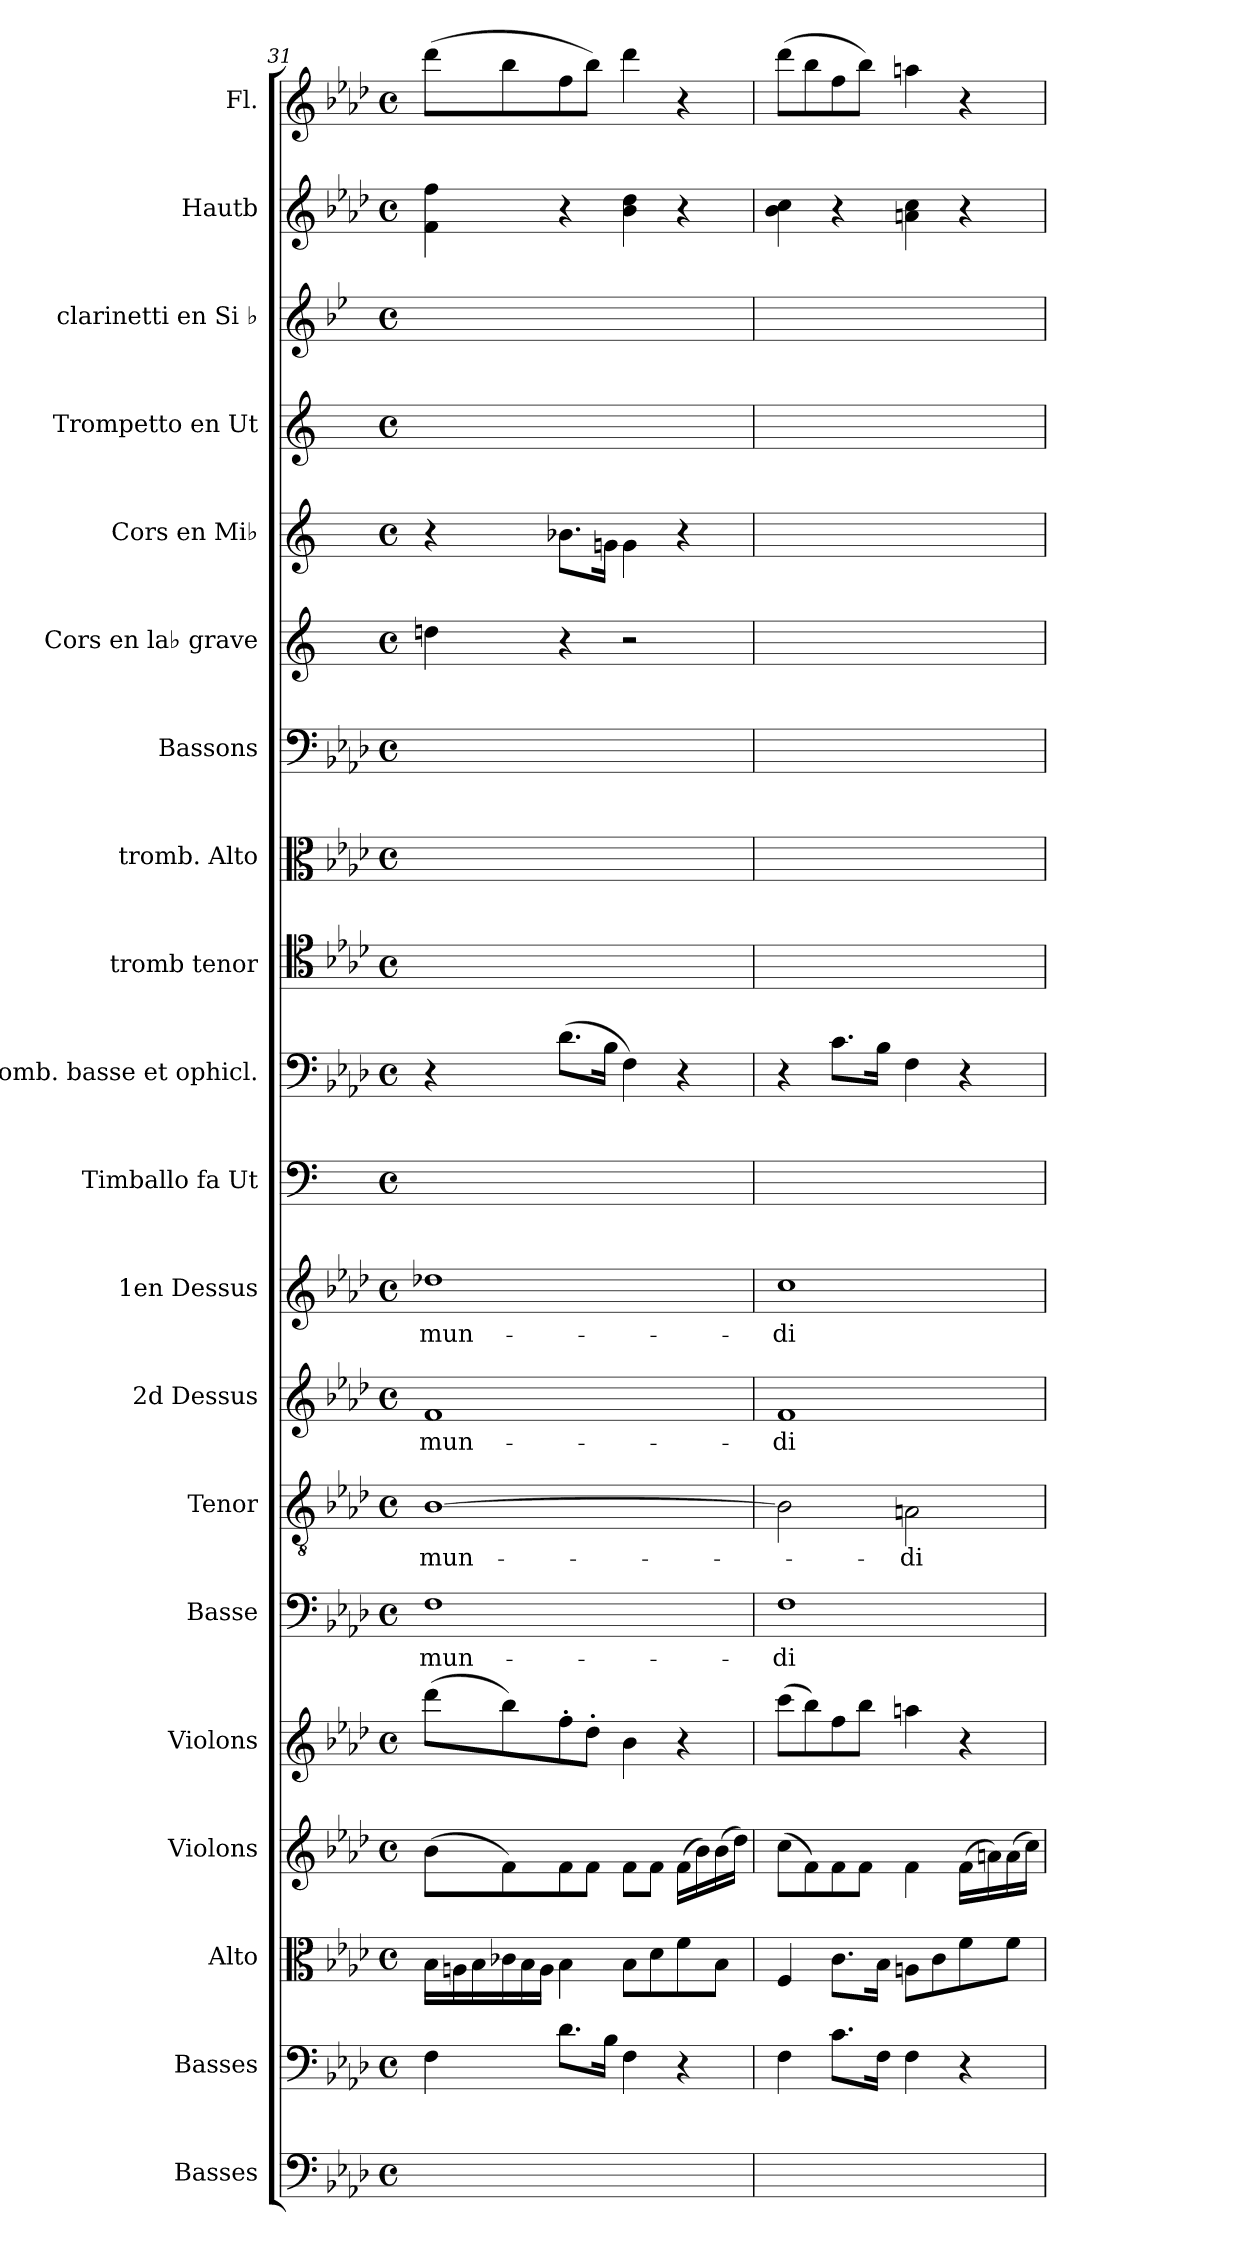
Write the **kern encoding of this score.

**kern	**kern	**kern	**kern	**kern	**kern	**text	**kern	**text	**kern	**text	**kern	**text	**kern	**kern	**kern	**kern	**kern	**kern	**kern	**kern	**kern	**kern	**kern
*part20	*part19	*part18	*part17	*part16	*part15	*part15	*part14	*part14	*part13	*part13	*part12	*part12	*part11	*part10	*part9	*part8	*part7	*part6	*part5	*part4	*part3	*part2	*part1
*staff20	*staff19	*staff18	*staff17	*staff16	*staff15	*staff15	*staff14	*staff14	*staff13	*staff13	*staff12	*staff12	*staff11	*staff10	*staff9	*staff8	*staff7	*staff6	*staff5	*staff4	*staff3	*staff2	*staff1
*I"Basses	*I"Basses	*I"Alto	*I"Violons	*I"Violons	*I"Basse	*	*I"Tenor	*	*I"2d Dessus	*	*I"1en Dessus	*	*I"Timballo fa Ut	*I"Tromb. basse et ophicl.	*I"tromb tenor	*I"tromb. Alto	*I"Bassons	*I"Cors en la♭ grave	*I"Cors en Mi♭	*I"Trompetto en Ut	*I"clarinetti en Si ♭	*I"Hautb	*I"Fl.
*	*	*I'A	*I'Vln	*I'Vln	*I'B	*	*I'T	*	*	*	*	*	*	*I'B	*I'T	*I'A	*I'Bsn	*	*	*	*I'Cl	*	*I'Fl
*clefF4	*clefF4	*clefC3	*clefG2	*clefG2	*clefF4	*	*clefGv2	*	*clefG2	*	*clefG2	*	*clefF4	*clefF4	*clefC4	*clefC3	*clefF4	*clefG2	*clefG2	*clefG2	*clefG2	*clefG2	*clefG2
*	*	*	*	*	*	*	*	*	*	*	*	*	*	*	*	*	*	*ITrd2c4	*ITrd5c9	*	*ITrd1c2	*	*
*k[b-e-a-d-]	*k[b-e-a-d-]	*k[b-e-a-d-]	*k[b-e-a-d-]	*k[b-e-a-d-]	*k[b-e-a-d-]	*	*k[b-e-a-d-]	*	*k[b-e-a-d-]	*	*k[b-e-a-d-]	*	*	*k[b-e-a-d-]	*k[b-e-a-d-]	*k[b-e-a-d-]	*k[b-e-a-d-]	*	*	*	*k[b-e-a-d-]	*k[b-e-a-d-]	*k[b-e-a-d-]
*f:	*f:	*f:	*f:	*f:	*f:	*	*f:	*	*f:	*	*f:	*	*	*f:	*f:	*f:	*f:	*	*	*	*f:	*f:	*f:
*M4/4	*M4/4	*M4/4	*M4/4	*M4/4	*M4/4	*	*M4/4	*	*M4/4	*	*M4/4	*	*M4/4	*M4/4	*M4/4	*M4/4	*M4/4	*M4/4	*M4/4	*M4/4	*M4/4	*M4/4	*M4/4
*met(c)	*met(c)	*met(c)	*met(c)	*met(c)	*met(c)	*	*met(c)	*	*met(c)	*	*met(c)	*	*met(c)	*met(c)	*met(c)	*met(c)	*met(c)	*met(c)	*met(c)	*met(c)	*met(c)	*met(c)	*met(c)
*	*	*Xtuplet	*	*	*	*	*	*	*	*	*	*	*	*	*	*	*	*	*	*	*	*	*
=31	=31	=31	=31	=31	=31	=31	=31	=31	=31	=31	=31	=31	=31	=31	=31	=31	=31	=31	=31	=31	=31	=31	=31
!	!	!	!	!	!	!LO:LY:i	!	!LO:LY:i	!	!LO:LY:i	!	!	!	!	!	!	!	!	!	!	!	!	!
4F\yy	4F\	24B-\LL	(8b-\L	(8ddd-\L	1F\	mun-	[1B-\	mun-	1f/	mun-	1dd-X\	mun-	1ryy	4r	1ryy	1ryy	1ryy	4b-X\	4r	1ryy	1ryy	4f\ 4ff\	(8ddd-\L
.	.	24An\	.	.	.	.	.	.	.	.	.	.	.	.	.	.	.	.	.	.	.	.	.
.	.	24B-\	.	.	.	.	.	.	.	.	.	.	.	.	.	.	.	.	.	.	.	.	.
.	.	24c-X\	8f\)	8bb-\)	.	.	.	.	.	.	.	.	.	.	.	.	.	.	.	.	.	.	8bb-\
.	.	24B-\	.	.	.	.	.	.	.	.	.	.	.	.	.	.	.	.	.	.	.	.	.
.	.	24A\JJ	.	.	.	.	.	.	.	.	.	.	.	.	.	.	.	.	.	.	.	.	.
8.d-\Lyy	8.d-\L	4B-\	8f\	8ff'\	.	.	.	.	.	.	.	.	.	(8.d-\L	.	.	.	4r	8.d-X\L	.	.	4r	8ff\
.	.	.	8f\J	8dd-'\J	.	.	.	.	.	.	.	.	.	.	.	.	.	.	.	.	.	.	8bb-\J)
16B-\Jkyy	16B-\Jk	.	.	.	.	.	.	.	.	.	.	.	.	16B-\Jk	.	.	.	.	16B-X\Jk	.	.	.	.
4F\yy	4F\	8B-\L	8f\L	4b-\	.	.	.	.	.	.	.	.	.	4F\)	.	.	.	2r	4B-\	.	.	4b-\ 4dd-\	4ddd-\
.	.	8d-\	8f\J	.	.	.	.	.	.	.	.	.	.	.	.	.	.	.	.	.	.	.	.
4ryy	4r	8f\	(16f\LL	4r	.	.	.	.	.	.	.	.	.	4r	.	.	.	.	4r	.	.	4r	4r
.	.	.	16b-\)	.	.	.	.	.	.	.	.	.	.	.	.	.	.	.	.	.	.	.	.
.	.	8B-\J	(16b-\	.	.	.	.	.	.	.	.	.	.	.	.	.	.	.	.	.	.	.	.
.	.	.	16dd-\JJ)	.	.	.	.	.	.	.	.	.	.	.	.	.	.	.	.	.	.	.	.
=32	=32	=32	=32	=32	=32	=32	=32	=32	=32	=32	=32	=32	=32	=32	=32	=32	=32	=32	=32	=32	=32	=32	=32
!	!	!	!	!	!	!LO:LY:i	!	!	!	!LO:LY:i	!	!	!	!	!	!	!	!	!	!	!	!	!
4F\yy	4F\	4F/	(8cc\L	(8ccc\L	1F\	-di	2B-\]	.	1f/	-di	1cc\	-di	1ryy	4r	1ryy	1ryy	1ryy	1ryy	1ryy	1ryy	1ryy	4b-\ 4cc\	(8ddd-\L
.	.	.	8f\)	8bb-\)	.	.	.	.	.	.	.	.	.	.	.	.	.	.	.	.	.	.	8bb-\
8.c\Lyy	8.c\L	8.c\L	8f\	8ff\	.	.	.	.	.	.	.	.	.	8.c\L	.	.	.	.	.	.	.	4r	8ff\
.	.	.	8f\J	8bb-\J	.	.	.	.	.	.	.	.	.	.	.	.	.	.	.	.	.	.	8bb-\J)
16F\Jkyy	16F\Jk	16B-\Jk	.	.	.	.	.	.	.	.	.	.	.	16B-\Jk	.	.	.	.	.	.	.	.	.
!	!	!	!	!	!	!	!	!LO:LY:i	!	!	!	!	!	!	!	!	!	!	!	!	!	!	!
4F\yy	4F\	8An\L	4f\	4aan\	.	.	2An\	-di	.	.	.	.	.	4F\	.	.	.	.	.	.	.	4an\ 4cc\	4aan\
.	.	8c\	.	.	.	.	.	.	.	.	.	.	.	.	.	.	.	.	.	.	.	.	.
4ryy	4r	8f\	(16f\LL	4r	.	.	.	.	.	.	.	.	.	4r	.	.	.	.	.	.	.	4r	4r
.	.	.	16an\)	.	.	.	.	.	.	.	.	.	.	.	.	.	.	.	.	.	.	.	.
.	.	8f\J	(16a\	.	.	.	.	.	.	.	.	.	.	.	.	.	.	.	.	.	.	.	.
.	.	.	16cc\JJ)	.	.	.	.	.	.	.	.	.	.	.	.	.	.	.	.	.	.	.	.
=	=	=	=	=	=	=	=	=	=	=	=	=	=	=	=	=	=	=	=	=	=	=	=
*-	*-	*-	*-	*-	*-	*-	*-	*-	*-	*-	*-	*-	*-	*-	*-	*-	*-	*-	*-	*-	*-	*-	*-
